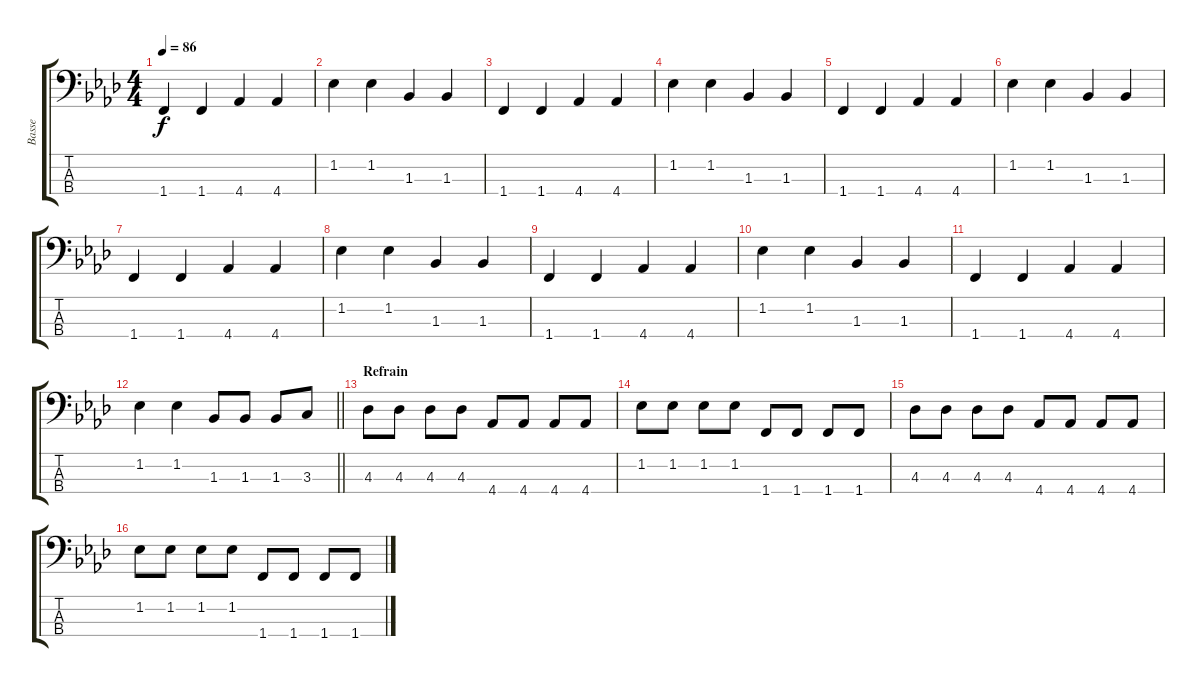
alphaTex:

\track ("Basse" "Basse") {instrument electricbassfinger}
\staff {score tabs}
\tuning (G2 D2 A1 E1) {hide}
\ts (4 4)
\tempo 86
\clef f4
\ks ab
1.4.4{dy f} 1.4.4 4.4.4 4.4.4 |
1.2.4 1.2.4 1.3.4 1.3.4 |
1.4.4 1.4.4 4.4.4 4.4.4 |
1.2.4 1.2.4 1.3.4 1.3.4 |
1.4.4 1.4.4 4.4.4 4.4.4 |
1.2.4 1.2.4 1.3.4 1.3.4 |
1.4.4 1.4.4 4.4.4 4.4.4 |
1.2.4 1.2.4 1.3.4 1.3.4 |
1.4.4 1.4.4 4.4.4 4.4.4 |
1.2.4 1.2.4 1.3.4 1.3.4 |
1.4.4 1.4.4 4.4.4 4.4.4 |
\barLineRight lightlight
1.2.4 1.2.4 1.3.8 1.3.8 1.3.8 3.3.8 |
\section ("" "Refrain")
4.3.8 4.3.8 4.3.8 4.3.8 4.4.8 4.4.8 4.4.8 4.4.8 |
1.2.8 1.2.8 1.2.8 1.2.8 1.4.8 1.4.8 1.4.8 1.4.8 |
4.3.8 4.3.8 4.3.8 4.3.8 4.4.8 4.4.8 4.4.8 4.4.8 |
1.2.8 1.2.8 1.2.8 1.2.8 1.4.8 1.4.8 1.4.8 1.4.8
